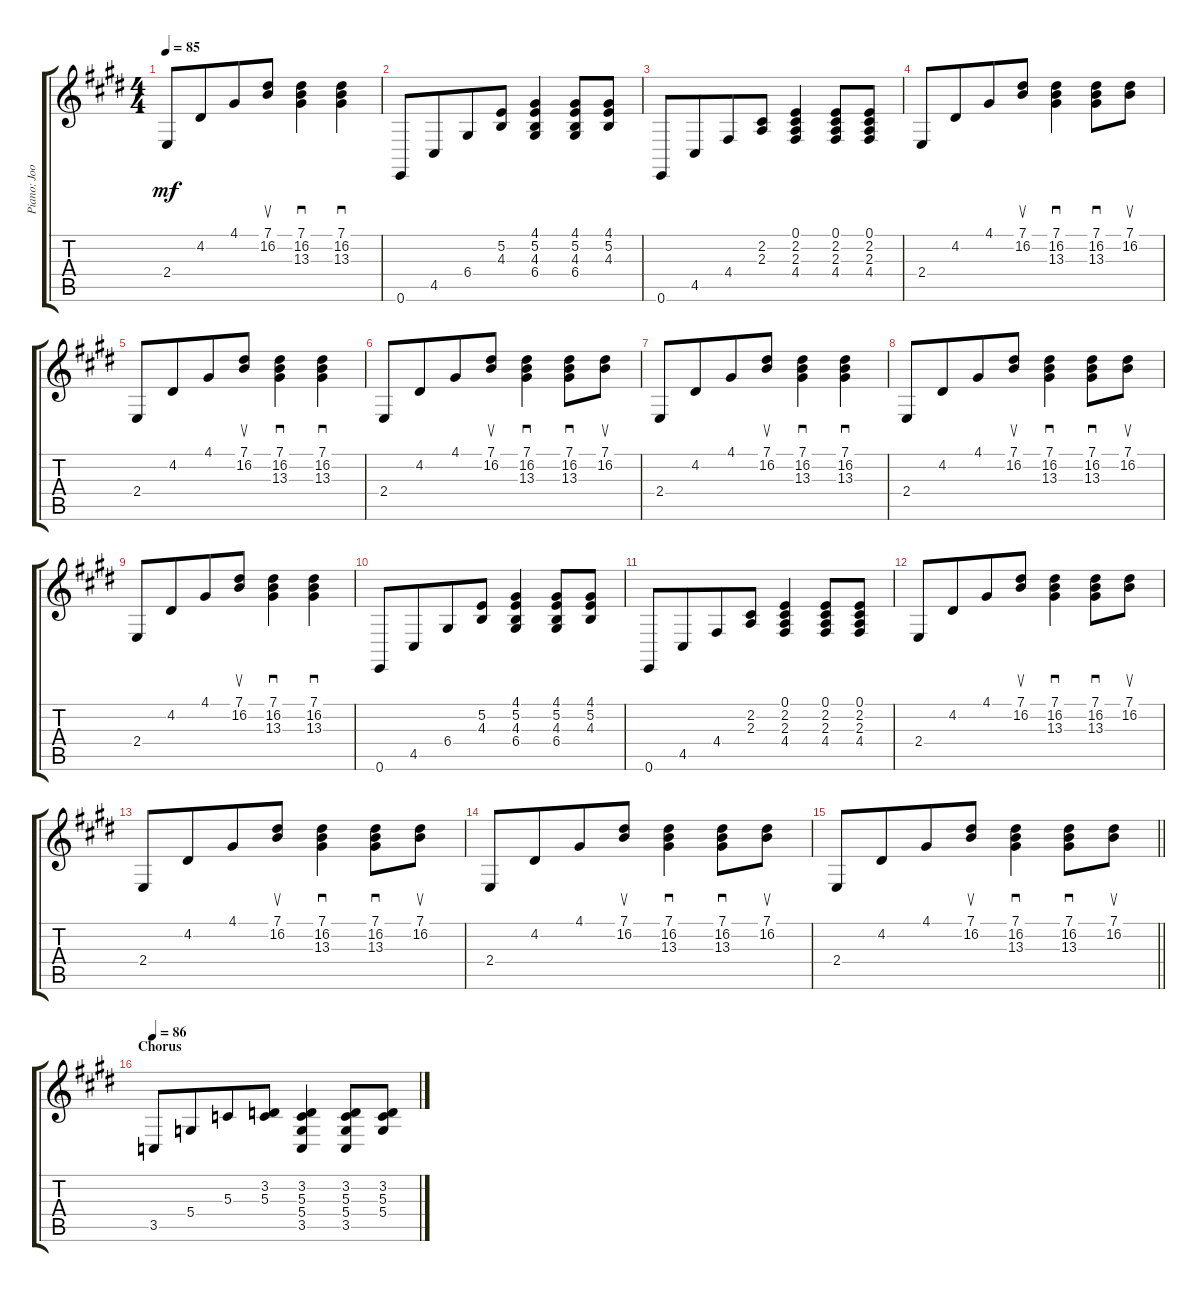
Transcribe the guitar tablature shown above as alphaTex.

\track ("Piano: Jools" "Piano: Joo") {instrument acousticgrandpiano}
\staff {score tabs}
\tuning (E4 B3 G3 D3 A2 E2) {hide}
\ts (4 4)
\tempo 85
\clef g2
\ks e
2.4.8{dy mf} 4.2.8{beam merge} 4.1.8 (7.1 16.2).8{su} (7.1 16.2 13.3).4{sd} (7.1 16.2 13.3).4{sd} |
0.6.8 4.5.8{beam merge} 6.4.8 (5.2 4.3).8 (4.1 5.2 4.3 6.4).4 (4.1 5.2 4.3 6.4).8 (4.1 5.2 4.3).8 |
0.6.8 4.5.8{beam merge} 4.4.8 (2.2 2.3).8 (0.1 2.2 2.3 4.4).4 (0.1 2.2 2.3 4.4).8 (0.1 2.2 2.3 4.4).8 |
2.4.8 4.2.8{beam merge} 4.1.8 (7.1 16.2).8{su} (7.1 16.2 13.3).4{sd} (7.1 16.2 13.3).8{sd} (7.1 16.2).8{su} |
2.4.8 4.2.8{beam merge} 4.1.8 (7.1 16.2).8{su} (7.1 16.2 13.3).4{sd} (7.1 16.2 13.3).4{sd} |
2.4.8 4.2.8{beam merge} 4.1.8 (7.1 16.2).8{su} (7.1 16.2 13.3).4{sd} (7.1 16.2 13.3).8{sd} (7.1 16.2).8{su} |
2.4.8 4.2.8{beam merge} 4.1.8 (7.1 16.2).8{su} (7.1 16.2 13.3).4{sd} (7.1 16.2 13.3).4{sd} |
2.4.8 4.2.8{beam merge} 4.1.8 (7.1 16.2).8{su} (7.1 16.2 13.3).4{sd} (7.1 16.2 13.3).8{sd} (7.1 16.2).8{su} |
2.4.8 4.2.8{beam merge} 4.1.8 (7.1 16.2).8{su} (7.1 16.2 13.3).4{sd} (7.1 16.2 13.3).4{sd} |
0.6.8 4.5.8{beam merge} 6.4.8 (5.2 4.3).8 (4.1 5.2 4.3 6.4).4 (4.1 5.2 4.3 6.4).8 (4.1 5.2 4.3).8 |
0.6.8 4.5.8{beam merge} 4.4.8 (2.2 2.3).8 (0.1 2.2 2.3 4.4).4 (0.1 2.2 2.3 4.4).8 (0.1 2.2 2.3 4.4).8 |
2.4.8 4.2.8{beam merge} 4.1.8 (7.1 16.2).8{su} (7.1 16.2 13.3).4{sd} (7.1 16.2 13.3).8{sd} (7.1 16.2).8{su} |
2.4.8 4.2.8{beam merge} 4.1.8 (7.1 16.2).8{su} (7.1 16.2 13.3).4{sd} (7.1 16.2 13.3).8{sd} (7.1 16.2).8{su} |
2.4.8 4.2.8{beam merge} 4.1.8 (7.1 16.2).8{su} (7.1 16.2 13.3).4{sd} (7.1 16.2 13.3).8{sd} (7.1 16.2).8{su} |
\barLineRight lightlight
2.4.8 4.2.8{beam merge} 4.1.8 (7.1 16.2).8{su} (7.1 16.2 13.3).4{sd} (7.1 16.2 13.3).8{sd} (7.1 16.2).8{su} |
\section ("" "Chorus")
\tempo 86
3.5.8 5.4.8{beam merge} 5.3.8 (3.2 5.3).8 (3.2 5.3 5.4 3.5).4 (3.2 5.3 5.4 3.5).8 (3.2 5.3 5.4).8
